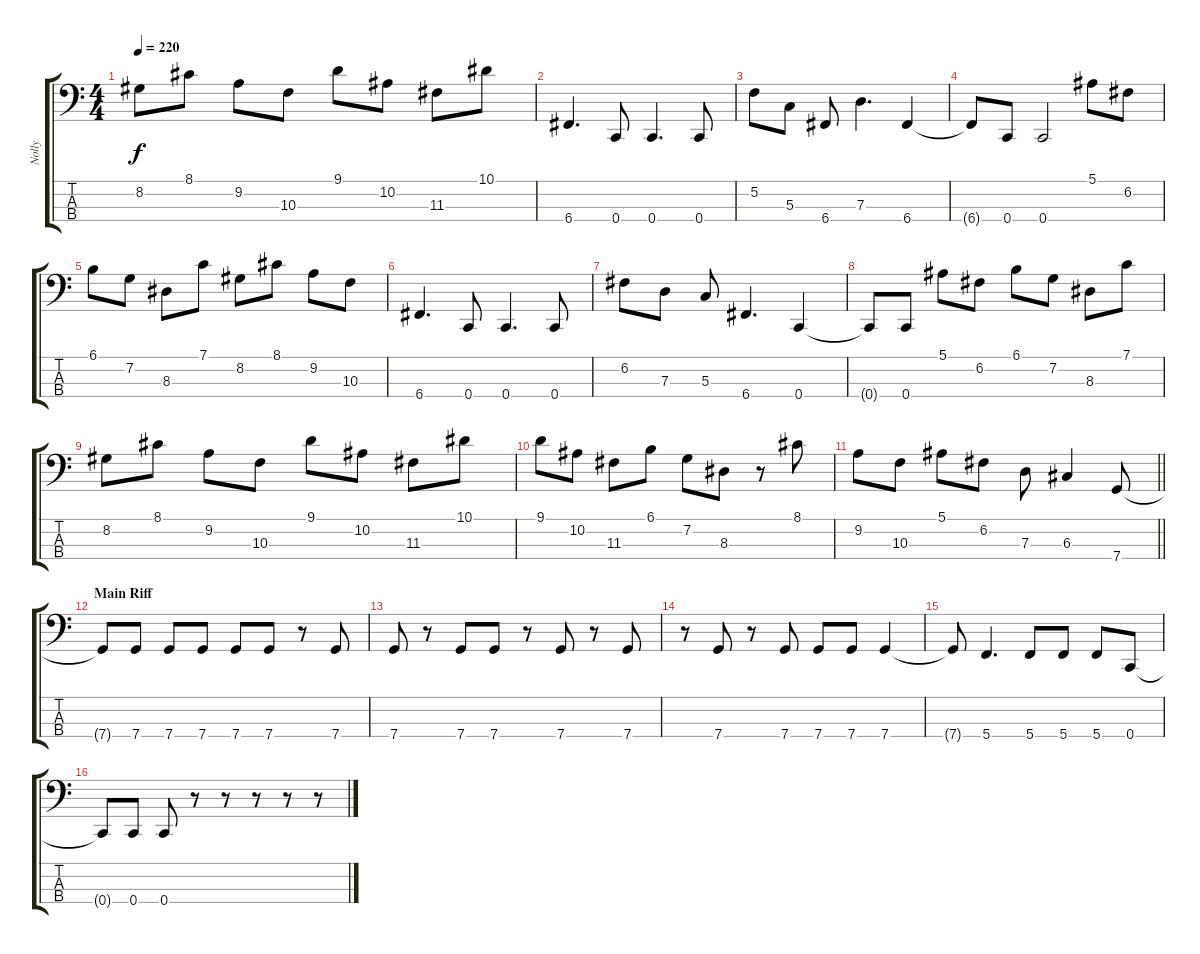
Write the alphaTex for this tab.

\track ("Nolly" "Nolly") {instrument electricbassfinger}
\staff {score tabs}
\tuning (F2 C2 G1 C1) {hide}
\ts (4 4)
\tempo 220
\clef f4
\ks c
8.2.8{dy f} 8.1.8 9.2.8 10.3.8 9.1.8 10.2.8 11.3.8 10.1.8 |
6.4.4{d} 0.4.8 0.4.4{d} 0.4.8 |
5.2.8 5.3.8 6.4.8 7.3.4{d} 6.4.4 |
6.4{t}.8 0.4.8 0.4.2 5.1.8 6.2.8 |
6.1.8 7.2.8 8.3.8 7.1.8 8.2.8 8.1.8 9.2.8 10.3.8 |
6.4.4{d} 0.4.8 0.4.4{d} 0.4.8 |
6.2.8 7.3.8 5.3.8 6.4.4{d} 0.4.4 |
0.4{t}.8 0.4.8 5.1.8 6.2.8 6.1.8 7.2.8 8.3.8 7.1.8 |
8.2.8 8.1.8 9.2.8 10.3.8 9.1.8 10.2.8 11.3.8 10.1.8 |
9.1.8 10.2.8 11.3.8 6.1.8 7.2.8 8.3.8 r.8 8.1.8 |
\barLineRight lightlight
9.2.8 10.3.8 5.1.8 6.2.8 7.3.8 6.3.4 7.4.8 |
\section ("" "Main Riff")
7.4{t}.8 7.4.8 7.4.8 7.4.8 7.4.8 7.4.8 r.8 7.4.8 |
7.4.8 r.8 7.4.8 7.4.8 r.8 7.4.8 r.8 7.4.8 |
r.8 7.4.8 r.8 7.4.8 7.4.8 7.4.8 7.4.4 |
7.4{t}.8 5.4.4{d} 5.4.8 5.4.8 5.4.8 0.4.8 |
0.4{t}.8 0.4.8 0.4.8 r.8 r.8 r.8 r.8 r.8
